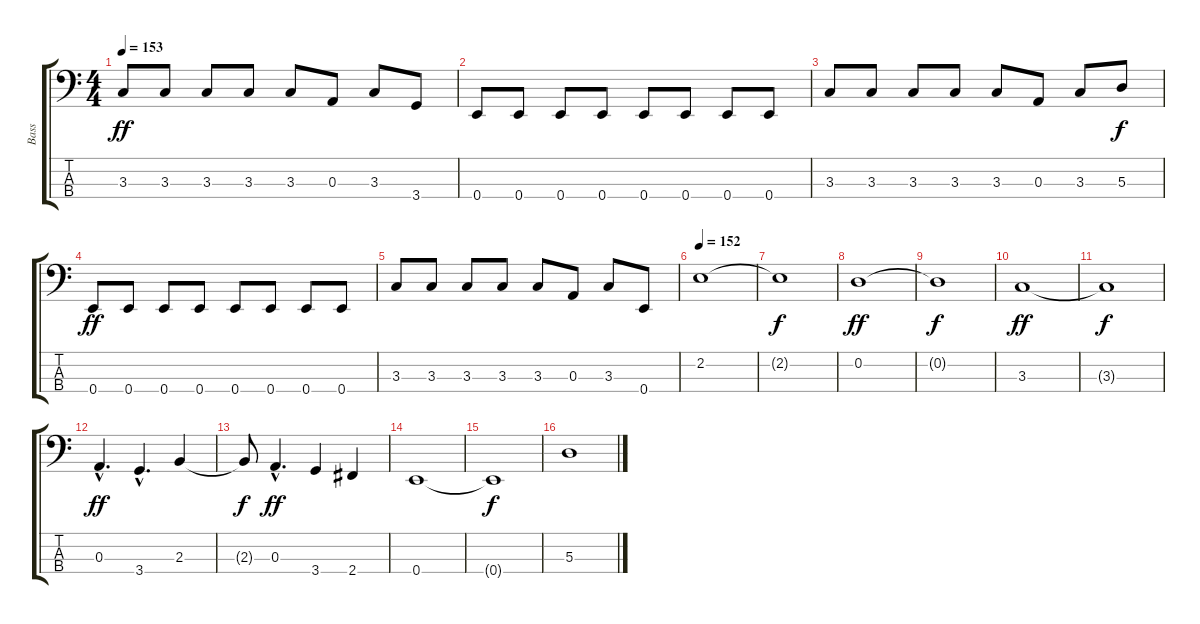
\track ("Bass" "Bass") {instrument electricbassfinger}
\staff {score tabs}
\tuning (G2 D2 A1 E1) {hide}
\ts (4 4)
\tempo 153
\clef f4
\ks c
3.3.8{dy ff} 3.3.8 3.3.8 3.3.8 3.3.8 0.3.8 3.3.8 3.4.8 |
0.4.8 0.4.8 0.4.8 0.4.8 0.4.8 0.4.8 0.4.8 0.4.8 |
3.3.8 3.3.8 3.3.8 3.3.8 3.3.8 0.3.8 3.3.8 5.3.8{dy f} |
0.4.8{dy ff} 0.4.8 0.4.8 0.4.8 0.4.8 0.4.8 0.4.8 0.4.8 |
3.3.8 3.3.8 3.3.8 3.3.8 3.3.8 0.3.8 3.3.8 0.4.8 |
\tempo 152
2.2.1 |
2.2{t}.1{dy f} |
0.2.1{dy ff} |
0.2{t}.1{dy f} |
3.3.1{dy ff} |
3.3{t}.1{dy f} |
0.3{hac}.4{d dy ff} 3.4{hac}.4{d} 2.3.4 |
2.3{t}.8{dy f} 0.3{hac}.4{d dy ff} 3.4.4 2.4.4 |
0.4.1 |
0.4{t}.1{dy f} |
5.3.1
